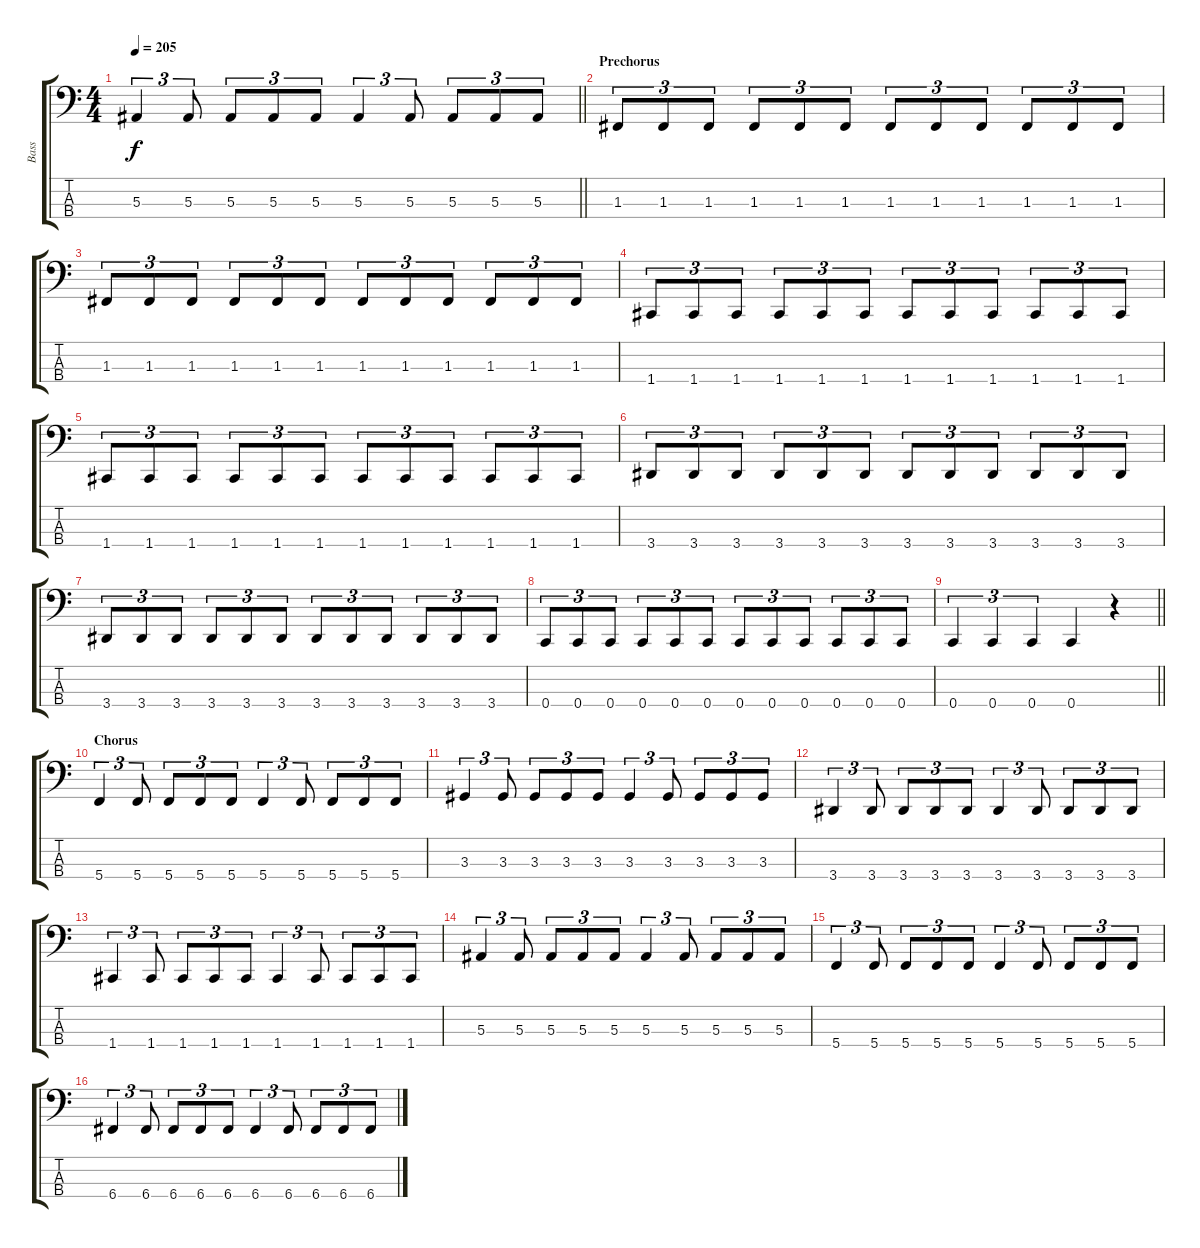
\track ("Bass" "Bass") {instrument electricbassfinger}
\staff {score tabs}
\tuning (Eb2 Bb1 F1 C1) {hide}
\ts (4 4)
\tempo 205
\clef f4
\barLineRight lightlight
\ks c
5.3.4{tu (3 2) dy f} 5.3.8{tu (3 2)} 5.3.8{tu (3 2)} 5.3.8{tu (3 2)} 5.3.8{tu (3 2)} 5.3.4{tu (3 2)} 5.3.8{tu (3 2)} 5.3.8{tu (3 2)} 5.3.8{tu (3 2)} 5.3.8{tu (3 2)} |
\section ("" "Prechorus")
1.3.8{tu (3 2)} 1.3.8{tu (3 2)} 1.3.8{tu (3 2)} 1.3.8{tu (3 2)} 1.3.8{tu (3 2)} 1.3.8{tu (3 2)} 1.3.8{tu (3 2)} 1.3.8{tu (3 2)} 1.3.8{tu (3 2)} 1.3.8{tu (3 2)} 1.3.8{tu (3 2)} 1.3.8{tu (3 2)} |
1.3.8{tu (3 2)} 1.3.8{tu (3 2)} 1.3.8{tu (3 2)} 1.3.8{tu (3 2)} 1.3.8{tu (3 2)} 1.3.8{tu (3 2)} 1.3.8{tu (3 2)} 1.3.8{tu (3 2)} 1.3.8{tu (3 2)} 1.3.8{tu (3 2)} 1.3.8{tu (3 2)} 1.3.8{tu (3 2)} |
1.4.8{tu (3 2)} 1.4.8{tu (3 2)} 1.4.8{tu (3 2)} 1.4.8{tu (3 2)} 1.4.8{tu (3 2)} 1.4.8{tu (3 2)} 1.4.8{tu (3 2)} 1.4.8{tu (3 2)} 1.4.8{tu (3 2)} 1.4.8{tu (3 2)} 1.4.8{tu (3 2)} 1.4.8{tu (3 2)} |
1.4.8{tu (3 2)} 1.4.8{tu (3 2)} 1.4.8{tu (3 2)} 1.4.8{tu (3 2)} 1.4.8{tu (3 2)} 1.4.8{tu (3 2)} 1.4.8{tu (3 2)} 1.4.8{tu (3 2)} 1.4.8{tu (3 2)} 1.4.8{tu (3 2)} 1.4.8{tu (3 2)} 1.4.8{tu (3 2)} |
3.4.8{tu (3 2)} 3.4.8{tu (3 2)} 3.4.8{tu (3 2)} 3.4.8{tu (3 2)} 3.4.8{tu (3 2)} 3.4.8{tu (3 2)} 3.4.8{tu (3 2)} 3.4.8{tu (3 2)} 3.4.8{tu (3 2)} 3.4.8{tu (3 2)} 3.4.8{tu (3 2)} 3.4.8{tu (3 2)} |
3.4.8{tu (3 2)} 3.4.8{tu (3 2)} 3.4.8{tu (3 2)} 3.4.8{tu (3 2)} 3.4.8{tu (3 2)} 3.4.8{tu (3 2)} 3.4.8{tu (3 2)} 3.4.8{tu (3 2)} 3.4.8{tu (3 2)} 3.4.8{tu (3 2)} 3.4.8{tu (3 2)} 3.4.8{tu (3 2)} |
0.4.8{tu (3 2)} 0.4.8{tu (3 2)} 0.4.8{tu (3 2)} 0.4.8{tu (3 2)} 0.4.8{tu (3 2)} 0.4.8{tu (3 2)} 0.4.8{tu (3 2)} 0.4.8{tu (3 2)} 0.4.8{tu (3 2)} 0.4.8{tu (3 2)} 0.4.8{tu (3 2)} 0.4.8{tu (3 2)} |
\barLineRight lightlight
0.4.4{tu (3 2)} 0.4.4{tu (3 2)} 0.4.4{tu (3 2)} 0.4.4 r.4 |
\section ("" "Chorus")
5.4.4{tu (3 2)} 5.4.8{tu (3 2)} 5.4.8{tu (3 2)} 5.4.8{tu (3 2)} 5.4.8{tu (3 2)} 5.4.4{tu (3 2)} 5.4.8{tu (3 2)} 5.4.8{tu (3 2)} 5.4.8{tu (3 2)} 5.4.8{tu (3 2)} |
3.3.4{tu (3 2)} 3.3.8{tu (3 2)} 3.3.8{tu (3 2)} 3.3.8{tu (3 2)} 3.3.8{tu (3 2)} 3.3.4{tu (3 2)} 3.3.8{tu (3 2)} 3.3.8{tu (3 2)} 3.3.8{tu (3 2)} 3.3.8{tu (3 2)} |
3.4.4{tu (3 2)} 3.4.8{tu (3 2)} 3.4.8{tu (3 2)} 3.4.8{tu (3 2)} 3.4.8{tu (3 2)} 3.4.4{tu (3 2)} 3.4.8{tu (3 2)} 3.4.8{tu (3 2)} 3.4.8{tu (3 2)} 3.4.8{tu (3 2)} |
1.4.4{tu (3 2)} 1.4.8{tu (3 2)} 1.4.8{tu (3 2)} 1.4.8{tu (3 2)} 1.4.8{tu (3 2)} 1.4.4{tu (3 2)} 1.4.8{tu (3 2)} 1.4.8{tu (3 2)} 1.4.8{tu (3 2)} 1.4.8{tu (3 2)} |
5.3.4{tu (3 2)} 5.3.8{tu (3 2)} 5.3.8{tu (3 2)} 5.3.8{tu (3 2)} 5.3.8{tu (3 2)} 5.3.4{tu (3 2)} 5.3.8{tu (3 2)} 5.3.8{tu (3 2)} 5.3.8{tu (3 2)} 5.3.8{tu (3 2)} |
5.4.4{tu (3 2)} 5.4.8{tu (3 2)} 5.4.8{tu (3 2)} 5.4.8{tu (3 2)} 5.4.8{tu (3 2)} 5.4.4{tu (3 2)} 5.4.8{tu (3 2)} 5.4.8{tu (3 2)} 5.4.8{tu (3 2)} 5.4.8{tu (3 2)} |
6.4.4{tu (3 2)} 6.4.8{tu (3 2)} 6.4.8{tu (3 2)} 6.4.8{tu (3 2)} 6.4.8{tu (3 2)} 6.4.4{tu (3 2)} 6.4.8{tu (3 2)} 6.4.8{tu (3 2)} 6.4.8{tu (3 2)} 6.4.8{tu (3 2)}
